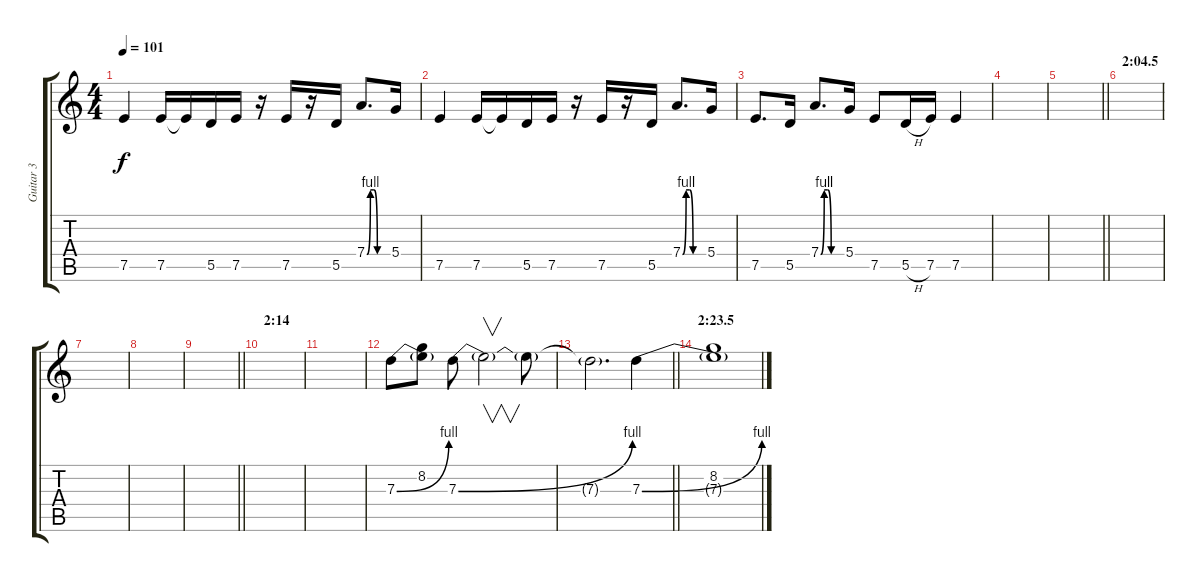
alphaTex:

\track ("Guitar 3" "Guitar 3") {instrument distortionguitar}
\staff {score tabs}
\tuning (E4 B3 G3 D3 A2 E2) {hide}
\ts (4 4)
\tempo 101
\clef g2
\ks c
7.5.4{dy f} 7.5.16 7.5{t}.16 5.5.16 7.5.16 r.16 7.5.16 r.16 5.5.16 7.4{be (custom 0 0 10 4 20 4 30 0 60 0)}.8{d} 5.4.16 |
7.5.4 7.5.16 7.5{t}.16 5.5.16 7.5.16 r.16 7.5.16 r.16 5.5.16 7.4{be (custom 0 0 10 4 20 4 30 0 60 0)}.8{d} 5.4.16 |
7.5.8{d} 5.5.16 7.4{be (custom 0 0 10 4 20 4 30 0 60 0)}.8{d} 5.4.16 7.5.8 5.5{h}.16 7.5.16 7.5.4 |
|
\barLineRight lightlight
|
\section ("" "2:04.5")
|
|
|
\barLineRight lightlight
|
\section ("" "2:14")
|
|
7.3{be (bend 0 0 60 4)}.8 (8.2 7.3{t}).8 7.3{be (bend 0 0 60 4)}.8 7.3{t}.2{v} 7.3{t}.8 |
\barLineRight lightlight
7.3{t}.2{d} 7.3{be (bend 0 0 60 4)}.4 |
\section ("" "2:23.5")
(8.2 7.3{t}).1
